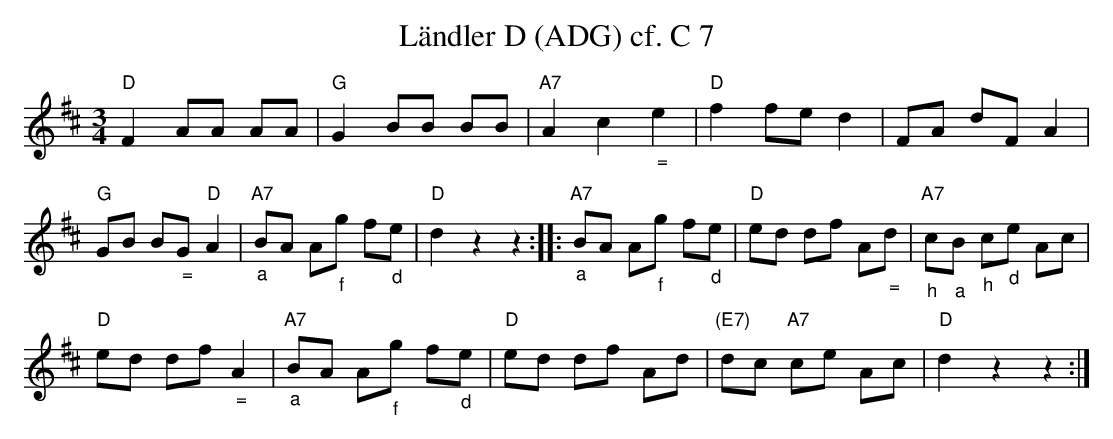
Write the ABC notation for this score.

X:1
T:L\"andler D (ADG) cf. C 7
M:3/4
L:1/8
K:Dmaj%%MIDI gchordon
"D"F2AA AA | "G"G2BB BB | "A7"A2c2"_ ="e2 | "D"f2fed2 | FA dFA2 |
"G"GB B"_ ="G"D"A2 | "A7""_a"BA A"_f"g f"_d"e | "D"d2z2z2 :: "A7""_a"BA A"_f"g f"_d"e | "D"ed df A"_ ="d | "A7""_h"c"_a"B "_h"c"_d"e Ac |
"D"ed df"_ ="A2 | "A7""_a"BA A"_f"g f"_d"e | "D"ed df Ad | "(E7)"dc "A7"ce Ac | "D"d2z2z2 :|
